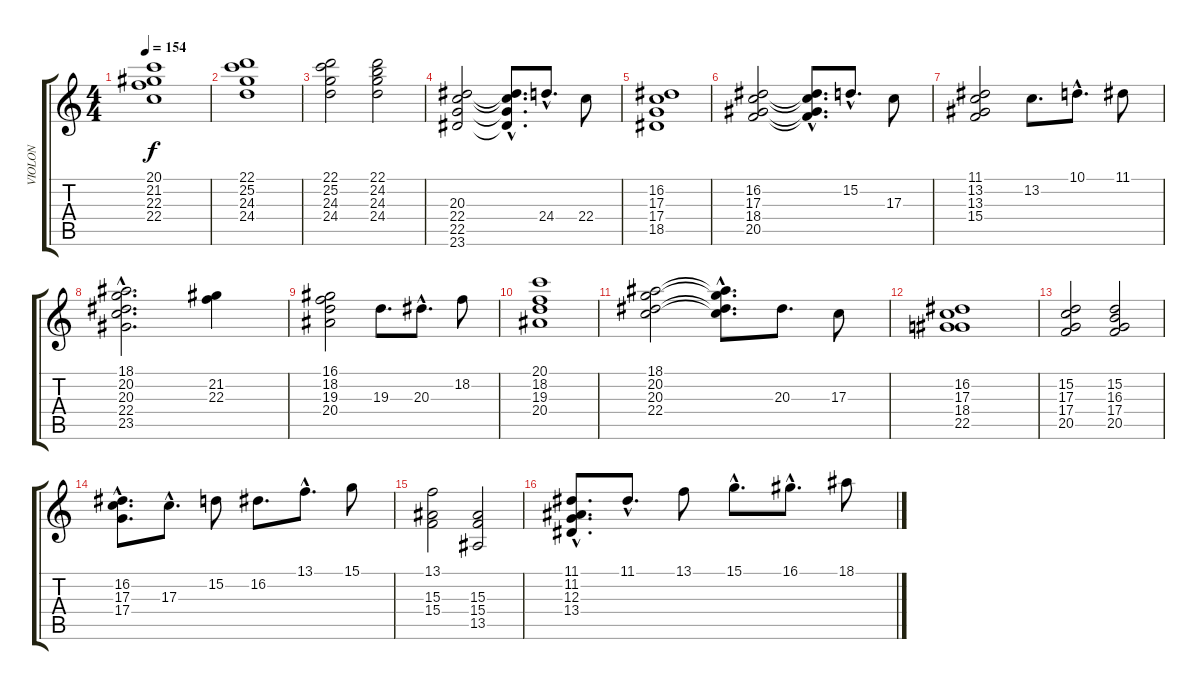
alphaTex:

\track ("VIOLON" "VIOLON") {instrument stringensemble1}
\staff {score tabs}
\tuning (E4 B3 G3 D3 A2 E2) {hide}
\ts (4 4)
\tempo 154
\clef g2
\ks c
(20.1 21.2 22.3 22.4).1{dy f} |
(22.1 25.2 24.3 24.4).1 |
(22.1 25.2 24.3 24.4).2 (22.1 24.2 24.3 24.4).2 |
(20.3 22.4 22.5 23.6).2 (20.3{hac t} 22.4{hac t} 22.5{t} 23.6{t}).8{d} 24.4{hac}.8{d} 22.4.8 |
(16.2 17.3 17.4 18.5).1 |
(16.2 17.3 18.4 20.5).2 (16.2{hac t} 17.3{hac t} 18.4{t} 20.5{t}).8{d} 15.2{hac}.8{d} 17.3.8 |
(11.1 13.2 13.3 15.4).2 13.2.8{d} 10.1{hac}.8{d} 11.1.8 |
(18.1{hac} 20.2{hac} 20.3 22.4 23.5).2{d} (21.2 22.3).4 |
(16.1 18.2 19.3 20.4).2 19.3.8{d} 20.3{hac}.8{d} 18.2.8 |
(20.1 18.2 19.3 20.4).1 |
(18.1 20.2 20.3 22.4).2 (18.1{hac t} 20.2{t} 20.3{hac t} 22.4{hac t}).8{d} 20.3.8{d} 17.3.8 |
(16.2 17.3 18.4 22.5).1 |
(15.2 17.3 17.4 20.5).2 (15.2 16.3 17.4 20.5).2 |
(16.2{hac} 17.3{hac} 17.4).8{d} 17.3{hac}.8{d} 15.2.8 16.2.8{d} 13.1{hac}.8{d} 15.1.8 |
(13.1 15.3 15.4).2 (15.3 15.4 13.5).2 |
(11.1{hac} 11.2 12.3 13.4).8{d} 11.1{hac}.8{d} 13.1.8 15.1{hac}.8{d} 16.1{hac}.8{d} 18.1.8
